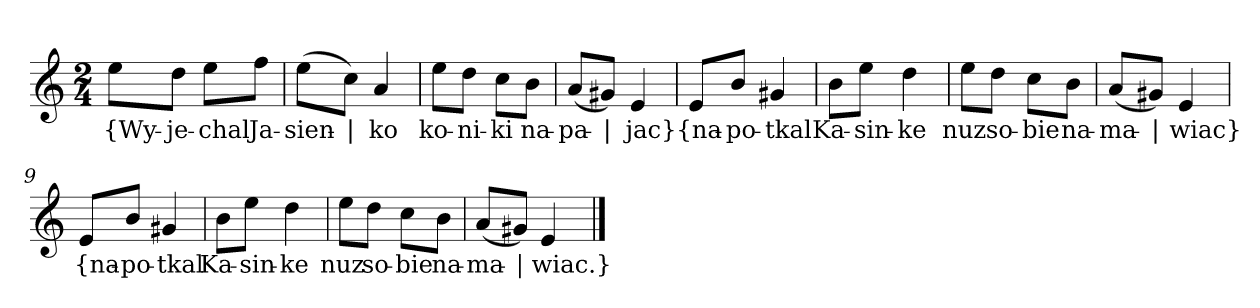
**kern	**text
*part1	*part1
*staff1	*staff1
*clefG2	*
*k[]	*
*a:	*
*M2/4	*
=	=
8ee\L	{Wy-
8dd\J	-je-
8ee\L	-chal
8ff\J	Ja-
=2	=2
(8ee\L	-sien-
8cc\J)	|
4a	-ko
=3	=3
8ee\L	ko-
8dd\J	-ni-
8cc\L	-ki
8b\J	na-
=4	=4
(8a/L	-pa-
8g#X/J)	|
4e	-jac}
=5y	=5y
8e/L	{na-
8b/J	-po-
4g#X	-tkal
=6	=6
8b\L	Ka-
8ee\J	-sin-
4dd	-ke
=7	=7
8ee\L	nuz
8dd\J	so-
8cc\L	-bie
8b\J	na-
=8	=8
(8a/L	-ma-
8g#X/J)	|
4e	-wiac}
=9y	=9y
8e/L	{na-
8b/J	-po-
4g#X	-tkal
=10	=10
8b\L	Ka-
8ee\J	-sin-
4dd	-ke
=11	=11
8ee\L	nuz
8dd\J	so-
8cc\L	-bie
8b\J	na-
=12	=12
(8a/L	-ma-
8g#X/J)	|
4e	-wiac.}
==	==
*-	*-
